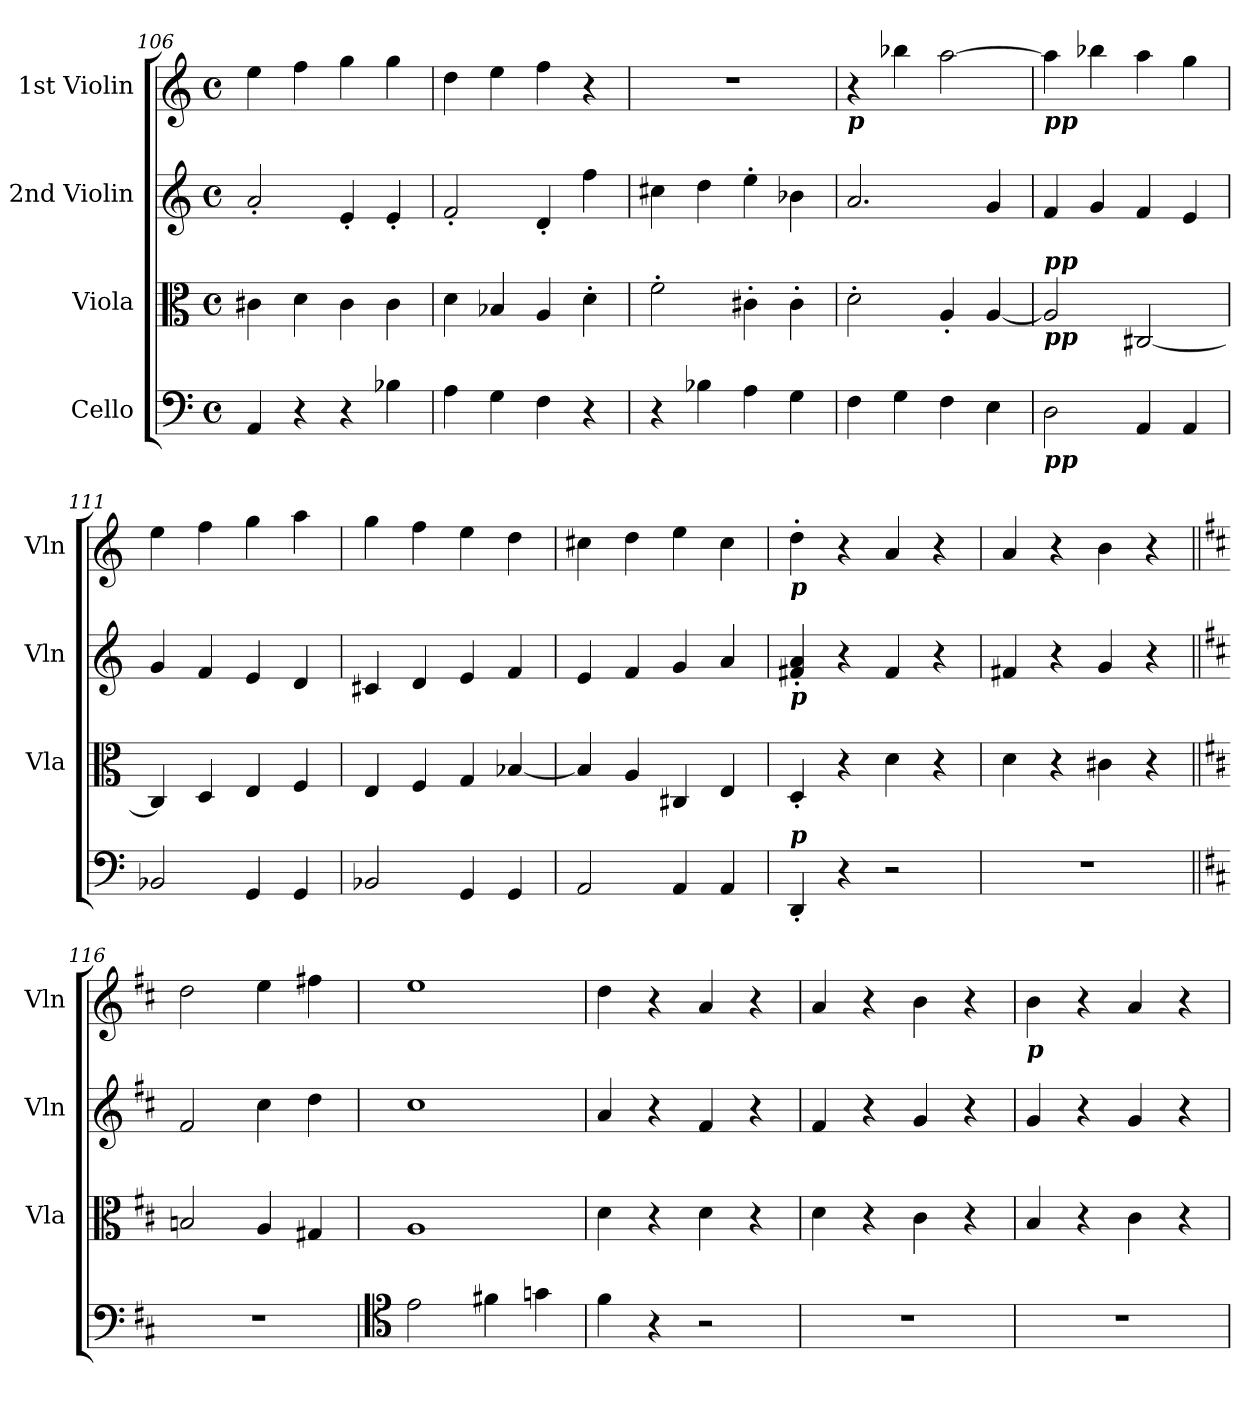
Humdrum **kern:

**kern	**kern	**kern	**kern
*part4	*part3	*part2	*part1
*staff4	*staff3	*staff2	*staff1
*I"Cello	*I"Viola	*I"2nd Violin	*I"1st Violin
*	*I'Vla	*I'Vln	*I'Vln
!!LO:PB:g=z
*clefF4	*clefC3	*clefG2	*clefG2
*k[]	*k[]	*k[]	*k[]
*C:	*C:	*C:	*C:
*M4/4	*M4/4	*M4/4	*M4/4
*met(c)	*met(c)	*met(c)	*met(c)
=106	=106	=106	=106
4AA/	4c#X\	2a'/	4ee\
4r	4d\	.	4ff\
4r	4c#\	4e'/	4gg\
4B-X\	4c#\	4e'/	4gg\
=107	=107	=107	=107
4A\	4d\	2f'/	4dd\
4G\	4B-X/	.	4ee\
4F\	4A/	4d'/	4ff\
4r	4d'\	4ff\	4r
=108	=108	=108	=108
4r	2f'\	4cc#X\	1r
4B-X\	.	4dd\	.
4A\	4c#X'\	4ee'\	.
4G\	4c#'\	4b-X\	.
=109	=109	=109	=109
!	!	!	!LO:TX:b:Bi:t=p
4F\	2d'\	2.a/	4r
4G\	.	.	4bb-X\
4F\	4A'/	.	[2aa\
4E\	[4A/	4g/	.
=110	=110	=110	=110
!	!	!	!LO:TX:b:Bi:t=pp
!	!LO:TX:a:Bi:t=pp	!	!
!	!LO:TX:b:Bi:t=pp	!	!
!LO:TX:b:Bi:t=pp	!	!	!
2D\	2A/]	4f/	4aa\]
.	.	4g/	4bb-X\
4AA/	[2C#X/	4f/	4aa\
4AA/	.	4e/	4gg\
!!LO:LB:g=z
=111	=111	=111	=111
2BB-X/	4C#/]	4g/	4ee\
.	4D/	4f/	4ff\
4GG/	4E/	4e/	4gg\
4GG/	4F/	4d/	4aa\
!!LO:LB:g=z
=112	=112	=112	=112
2BB-X/	4E/	4c#X/	4gg\
.	4F/	4d/	4ff\
4GG/	4G/	4e/	4ee\
4GG/	[4B-X/	4f/	4dd\
=113	=113	=113	=113
2AA/	4B-/]	4e/	4cc#X\
.	4A/	4f/	4dd\
4AA/	4C#X/	4g/	4ee\
4AA/	4E/	4a/	4cc#\
=114	=114	=114	=114
!	!	!	!LO:TX:b:Bi:t=p
!	!	!LO:TX:b:Bi:t=p	!
!LO:TX:a:Bi:t=p	!	!	!
4DD'/	4D'/	4f#X/' 4a/'	4dd'\
4r	4r	4r	4r
2r	4d\	4f#/	4a/
.	4r	4r	4r
=115	=115	=115	=115
1r	4d\	4f#X/	4a/
.	4r	4r	4r
.	4c#X\	4g/	4b\
.	4r	4r	4r
=116||	=116||	=116||	=116||
*k[f#c#]	*k[f#c#]	*k[f#c#]	*k[f#c#]
*D:	*D:	*D:	*D:
1r	2Bn/	2f#/	2dd\
.	4A/	4cc#\	4ee\
.	4G#X/	4dd\	4ff#X\
!!LO:PB:g=z
=117	=117	=117	=117
*clefC4	*	*	*
2e\	1A	1cc#	1ee
4f#X\	.	.	.
4gn\	.	.	.
!!LO:LB:g=z
=118	=118	=118	=118
4f#\	4d\	4a/	4dd\
4r	4r	4r	4r
2r	4d\	4f#/	4a/
.	4r	4r	4r
=119	=119	=119	=119
1r	4d\	4f#/	4a/
.	4r	4r	4r
.	4c#\	4g/	4b\
.	4r	4r	4r
=120	=120	=120	=120
!	!	!	!LO:TX:b:Bi:t=p
1r	4B/	4g/	4b\
.	4r	4r	4r
.	4c#\	4g/	4a/
.	4r	4r	4r
=	=	=	=
*-	*-	*-	*-
